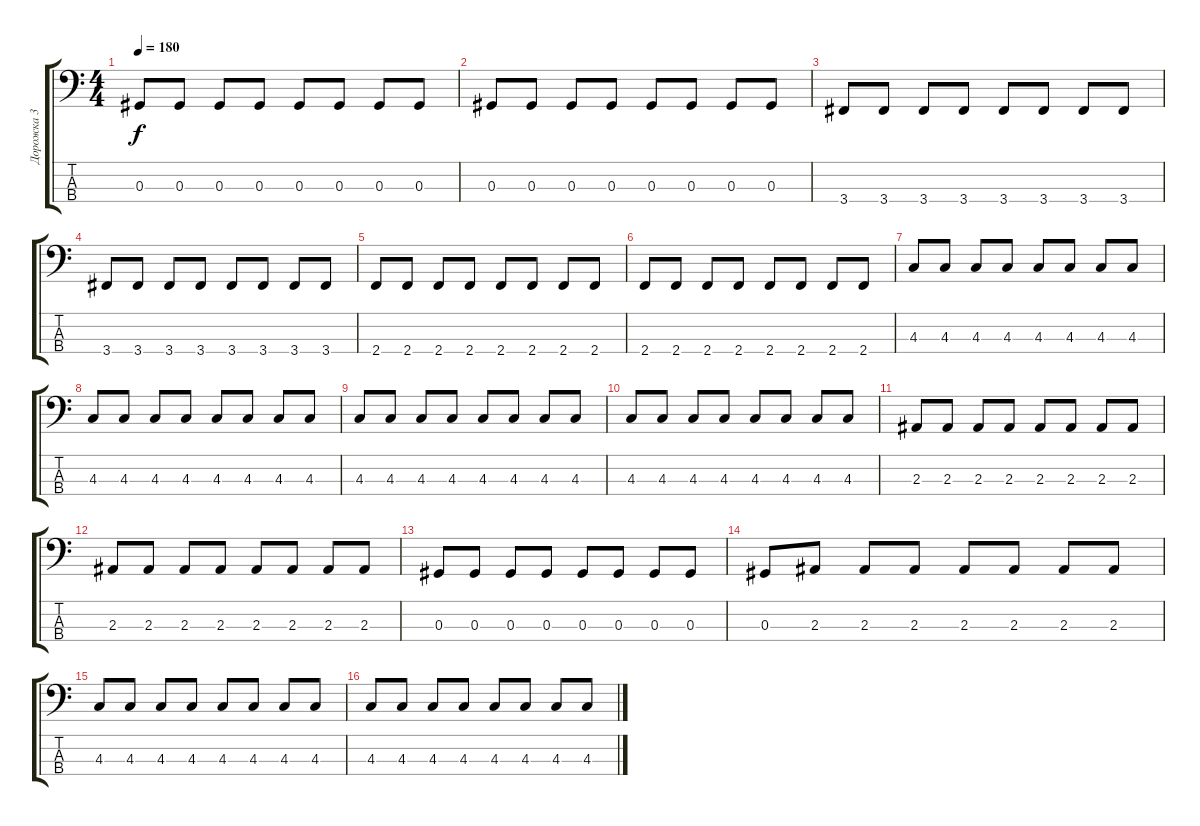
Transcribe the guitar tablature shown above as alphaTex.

\track ("Дорожка 3" "Дорожка 3") {instrument electricbassfinger}
\staff {score tabs}
\tuning (Gb2 Db2 Ab1 Eb1) {hide}
\ts (4 4)
\tempo 180
\clef f4
\ks c
0.3.8{dy f} 0.3.8 0.3.8 0.3.8 0.3.8 0.3.8 0.3.8 0.3.8 |
0.3.8 0.3.8 0.3.8 0.3.8 0.3.8 0.3.8 0.3.8 0.3.8 |
3.4.8 3.4.8 3.4.8 3.4.8 3.4.8 3.4.8 3.4.8 3.4.8 |
3.4.8 3.4.8 3.4.8 3.4.8 3.4.8 3.4.8 3.4.8 3.4.8 |
2.4.8 2.4.8 2.4.8 2.4.8 2.4.8 2.4.8 2.4.8 2.4.8 |
2.4.8 2.4.8 2.4.8 2.4.8 2.4.8 2.4.8 2.4.8 2.4.8 |
4.3.8 4.3.8 4.3.8 4.3.8 4.3.8 4.3.8 4.3.8 4.3.8 |
4.3.8 4.3.8 4.3.8 4.3.8 4.3.8 4.3.8 4.3.8 4.3.8 |
4.3.8 4.3.8 4.3.8 4.3.8 4.3.8 4.3.8 4.3.8 4.3.8 |
4.3.8 4.3.8 4.3.8 4.3.8 4.3.8 4.3.8 4.3.8 4.3.8 |
2.3.8 2.3.8 2.3.8 2.3.8 2.3.8 2.3.8 2.3.8 2.3.8 |
2.3.8 2.3.8 2.3.8 2.3.8 2.3.8 2.3.8 2.3.8 2.3.8 |
0.3.8 0.3.8 0.3.8 0.3.8 0.3.8 0.3.8 0.3.8 0.3.8 |
0.3.8 2.3.8 2.3.8 2.3.8 2.3.8 2.3.8 2.3.8 2.3.8 |
4.3.8 4.3.8 4.3.8 4.3.8 4.3.8 4.3.8 4.3.8 4.3.8 |
4.3.8 4.3.8 4.3.8 4.3.8 4.3.8 4.3.8 4.3.8 4.3.8
